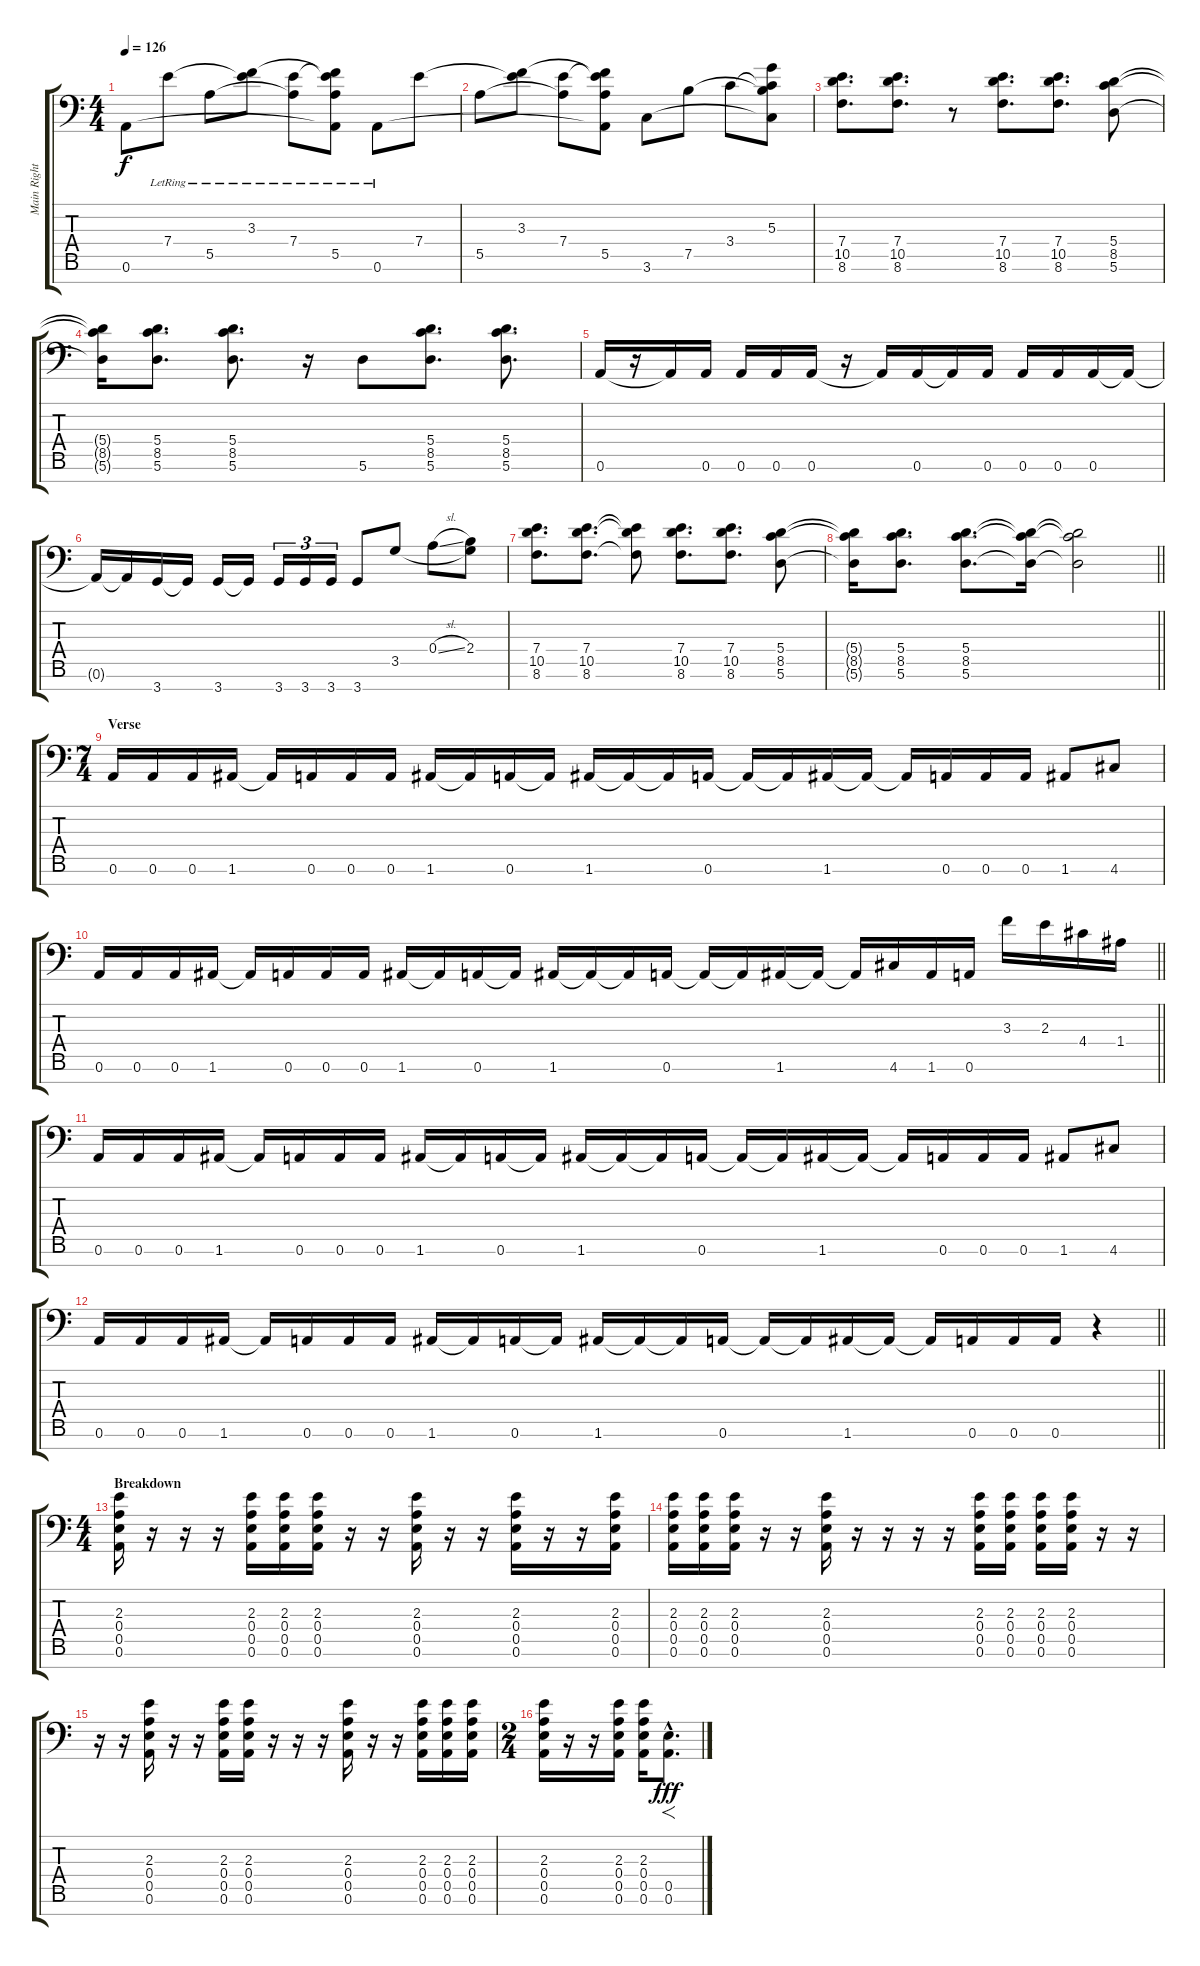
\track ("Main Right" "Main Right") {instrument distortionguitar}
\staff {score tabs}
\tuning (B3 Gb3 D3 A2 E2 A1 E1) {hide}
\ts (4 4)
\tempo 126
\clef f4
\ks aminor
0.6.8{dy f} 7.4{lr}.8 5.5{lr}.8 (3.3{lr} 7.4{t}).8 (7.4{lr} 5.5{t}).8 (3.3{t} 7.4{t} 5.5{lr} 0.6{t}).8 0.6{lr}.8 7.4.8 |
5.5.8 (3.3 7.4{t}).8 (7.4 5.5{t}).8 (3.3{t} 7.4{t} 5.5 0.6{t}).8 3.6.8 7.5.8 3.4.8 (5.3 3.4{t} 7.5{t} 3.6{t}).8 |
(7.4 10.5 8.6).8{d instrument distortionguitar} (7.4 10.5 8.6).8{d} r.8 (7.4 10.5 8.6).8{d} (7.4 10.5 8.6).8{d} (5.4 8.5 5.6).8 |
(5.4{t} 8.5{t} 5.6{t}).16 (5.4 8.5 5.6).8{d} (5.4 8.5 5.6).8{d} r.16 5.6.8 (5.4 8.5 5.6).8{d} (5.4 8.5 5.6).8{d} |
0.6.16 r.16 0.6{t}.16 0.6.16 0.6.16 0.6.16 0.6.16 r.16 0.6{t}.16 0.6.16 0.6{t}.16 0.6.16 0.6.16 0.6.16 0.6.16 0.6{t}.16 |
0.6{t}.16 0.6{t}.16 3.7.16 3.7{t}.16 3.7.16 3.7{t}.16{beam splitsecondary} 3.7.16{tu (3 2)} 3.7.16{tu (3 2)} 3.7.16{tu (3 2)} 3.7.8 3.5.8 0.4{sl}.8 (2.4 3.5{t}).8 |
(7.4 10.5 8.6).8{d instrument distortionguitar} (7.4 10.5 8.6).8{d} (7.4{t} 10.5{t} 8.6{t}).8 (7.4 10.5 8.6).8{d} (7.4 10.5 8.6).8{d} (5.4 8.5 5.6).8 |
\barLineRight lightlight
(5.4{t} 8.5{t} 5.6{t}).16 (5.4 8.5 5.6).8{d} (5.4 8.5 5.6).8{d} (5.4{t} 8.5{t} 5.6{t}).16 (5.4{t} 8.5{t} 5.6{t}).2 |
\ts (7 4)
\section ("" "Verse")
0.6.16 0.6.16 0.6.16 1.6.16 1.6{t}.16 0.6.16 0.6.16 0.6.16 1.6.16 1.6{t}.16 0.6.16 0.6{t}.16 1.6.16 1.6{t}.16 1.6{t}.16 0.6.16 0.6{t}.16 0.6{t}.16 1.6.16 1.6{t}.16 1.6{t}.16 0.6.16 0.6.16 0.6.16 1.6.8 4.6.8 |
\barLineRight lightlight
0.6.16 0.6.16 0.6.16 1.6.16 1.6{t}.16 0.6.16 0.6.16 0.6.16 1.6.16 1.6{t}.16 0.6.16 0.6{t}.16 1.6.16 1.6{t}.16 1.6{t}.16 0.6.16 0.6{t}.16 0.6{t}.16 1.6.16 1.6{t}.16 1.6{t}.16 4.6.16 1.6.16 0.6.16 3.3.16 2.3.16 4.4.16 1.4.16 |
0.6.16 0.6.16 0.6.16 1.6.16 1.6{t}.16 0.6.16 0.6.16 0.6.16 1.6.16 1.6{t}.16 0.6.16 0.6{t}.16 1.6.16 1.6{t}.16 1.6{t}.16 0.6.16 0.6{t}.16 0.6{t}.16 1.6.16 1.6{t}.16 1.6{t}.16 0.6.16 0.6.16 0.6.16 1.6.8 4.6.8 |
\barLineRight lightlight
0.6.16 0.6.16 0.6.16 1.6.16 1.6{t}.16 0.6.16 0.6.16 0.6.16 1.6.16 1.6{t}.16 0.6.16 0.6{t}.16 1.6.16 1.6{t}.16 1.6{t}.16 0.6.16 0.6{t}.16 0.6{t}.16 1.6.16 1.6{t}.16 1.6{t}.16 0.6.16 0.6.16 0.6.16 r.4 |
\ts (4 4)
\section ("" "Breakdown")
(2.3 0.4 0.5 0.6).16 r.16 r.16 r.16 (2.3 0.4 0.5 0.6).16 (2.3 0.4 0.5 0.6).16 (2.3 0.4 0.5 0.6).16 r.16 r.16 (2.3 0.4 0.5 0.6).16 r.16 r.16 (2.3 0.4 0.5 0.6).16 r.16 r.16 (2.3 0.4 0.5 0.6).16 |
(2.3 0.4 0.5 0.6).16 (2.3 0.4 0.5 0.6).16 (2.3 0.4 0.5 0.6).16 r.16 r.16 (2.3 0.4 0.5 0.6).16 r.16 r.16 r.16 r.16 (2.3 0.4 0.5 0.6).16 (2.3 0.4 0.5 0.6).16 (2.3 0.4 0.5 0.6).16 (2.3 0.4 0.5 0.6).16 r.16 r.16 |
r.16 r.16 (2.3 0.4 0.5 0.6).16 r.16 r.16 (2.3 0.4 0.5 0.6).16 (2.3 0.4 0.5 0.6).16 r.16 r.16 r.16 (2.3 0.4 0.5 0.6).16 r.16 r.16 (2.3 0.4 0.5 0.6).16 (2.3 0.4 0.5 0.6).16 (2.3 0.4 0.5 0.6).16 |
\ts (2 4)
(2.3 0.4 0.5 0.6).16 r.16 r.16 (2.3 0.4 0.5 0.6).16 (2.3 0.4 0.5 0.6).16 (0.5{hac} 0.6{hac}).8{f d dy fff}
